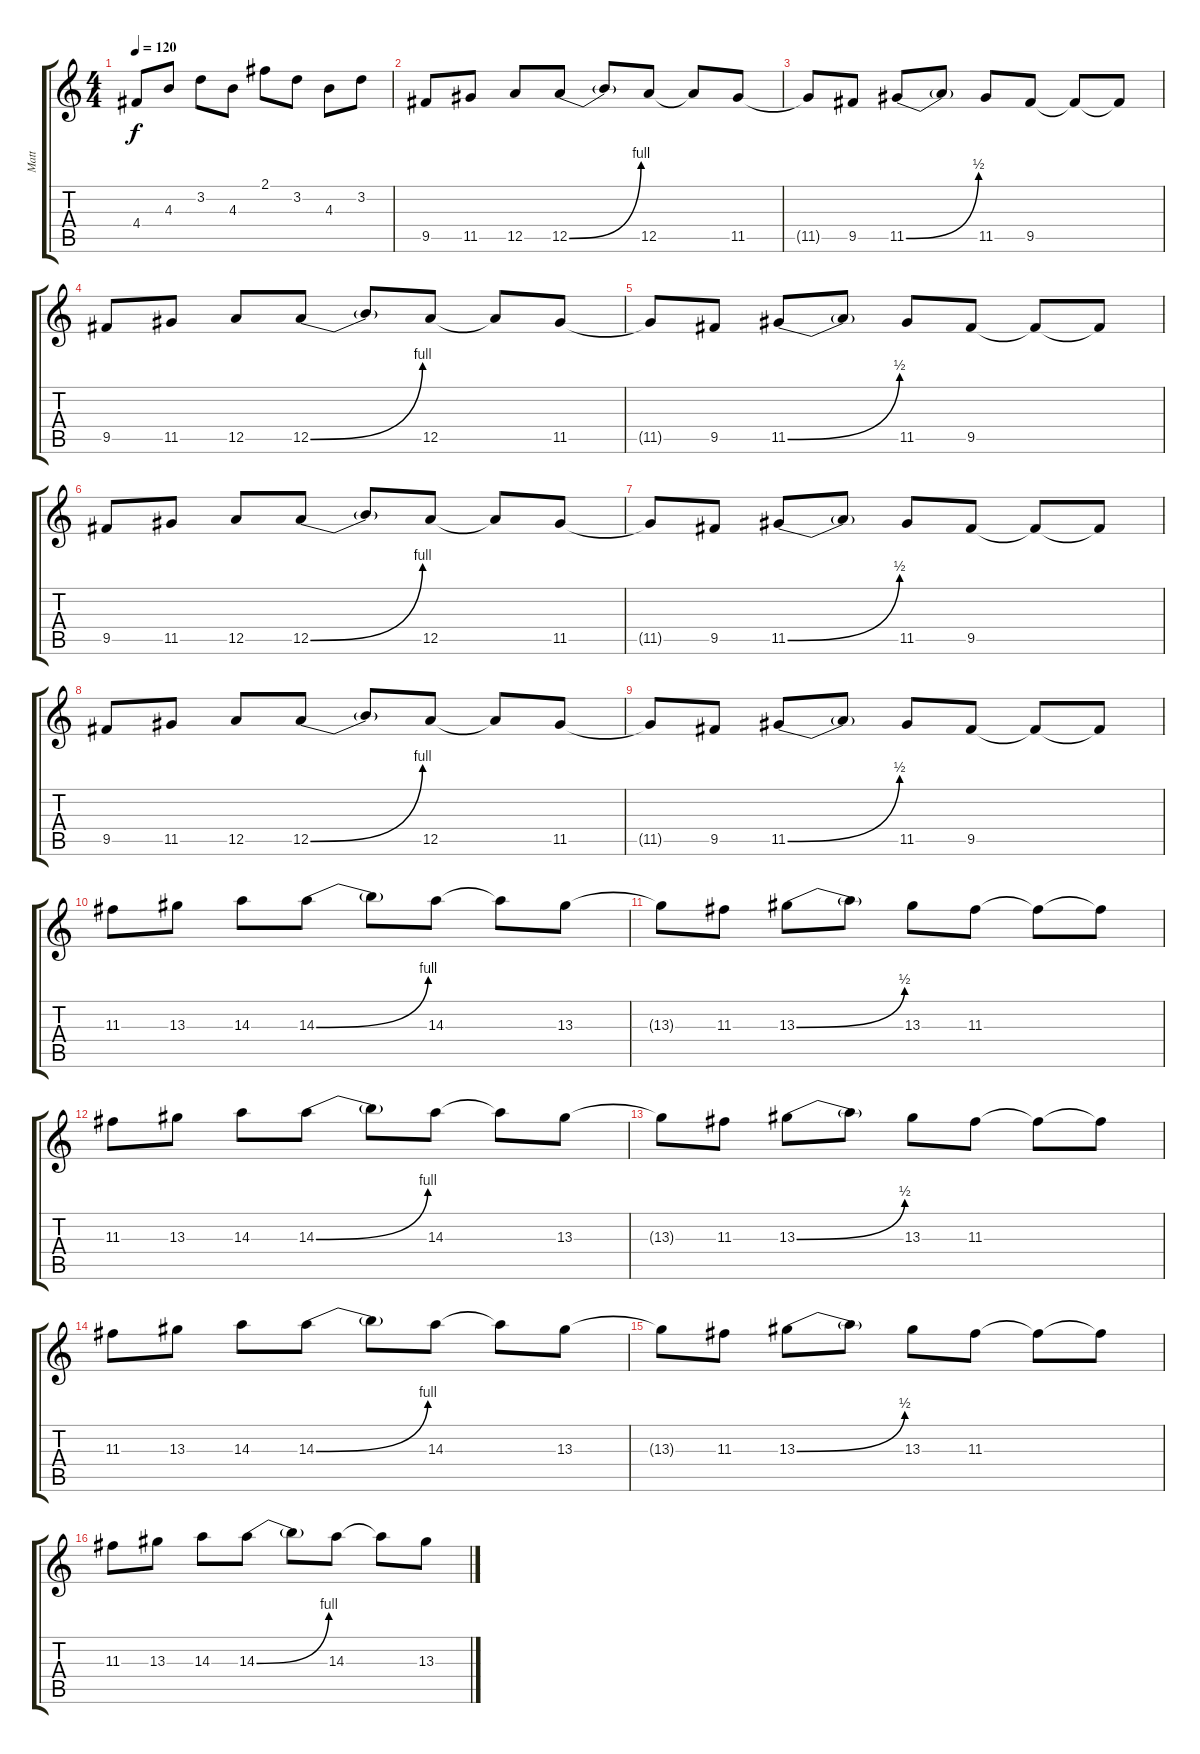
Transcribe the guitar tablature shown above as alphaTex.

\track ("Matt" "Matt") {instrument overdrivenguitar}
\staff {score tabs}
\tuning (E4 B3 G3 D3 A2 E2) {hide}
\ts (4 4)
\tempo 120
\clef g2
\ks c
4.4.8{dy f} 4.3.8 3.2.8 4.3.8 2.1.8 3.2.8 4.3.8 3.2.8 |
9.5.8{instrument overdrivenguitar} 11.5.8 12.5.8 12.5{be (bend 0 0 60 4)}.8 12.5{t}.8 12.5.8 12.5{t}.8 11.5.8 |
11.5{t}.8 9.5.8 11.5{be (bend 0 0 60 2)}.8 11.5{t}.8 11.5.8 9.5.8 9.5{t}.8 9.5{t}.8 |
9.5.8 11.5.8 12.5.8 12.5{be (bend 0 0 60 4)}.8 12.5{t}.8 12.5.8 12.5{t}.8 11.5.8 |
11.5{t}.8 9.5.8 11.5{be (bend 0 0 60 2)}.8 11.5{t}.8 11.5.8 9.5.8 9.5{t}.8 9.5{t}.8 |
9.5.8 11.5.8 12.5.8 12.5{be (bend 0 0 60 4)}.8 12.5{t}.8 12.5.8 12.5{t}.8 11.5.8 |
11.5{t}.8 9.5.8 11.5{be (bend 0 0 60 2)}.8 11.5{t}.8 11.5.8 9.5.8 9.5{t}.8 9.5{t}.8 |
9.5.8 11.5.8 12.5.8 12.5{be (bend 0 0 60 4)}.8 12.5{t}.8 12.5.8 12.5{t}.8 11.5.8 |
11.5{t}.8 9.5.8 11.5{be (bend 0 0 60 2)}.8 11.5{t}.8 11.5.8 9.5.8 9.5{t}.8 9.5{t}.8 |
11.3.8 13.3.8 14.3.8 14.3{be (bend 0 0 60 4)}.8 14.3{t}.8 14.3.8 14.3{t}.8 13.3.8 |
13.3{t}.8 11.3.8 13.3{be (bend 0 0 60 2)}.8 13.3{t}.8 13.3.8 11.3.8 11.3{t}.8 11.3{t}.8 |
11.3.8 13.3.8 14.3.8 14.3{be (bend 0 0 60 4)}.8 14.3{t}.8 14.3.8 14.3{t}.8 13.3.8 |
13.3{t}.8 11.3.8 13.3{be (bend 0 0 60 2)}.8 13.3{t}.8 13.3.8 11.3.8 11.3{t}.8 11.3{t}.8 |
11.3.8 13.3.8 14.3.8 14.3{be (bend 0 0 60 4)}.8 14.3{t}.8 14.3.8 14.3{t}.8 13.3.8 |
13.3{t}.8 11.3.8 13.3{be (bend 0 0 60 2)}.8 13.3{t}.8 13.3.8 11.3.8 11.3{t}.8 11.3{t}.8 |
11.3.8 13.3.8 14.3.8 14.3{be (bend 0 0 60 4)}.8 14.3{t}.8 14.3.8 14.3{t}.8 13.3.8
